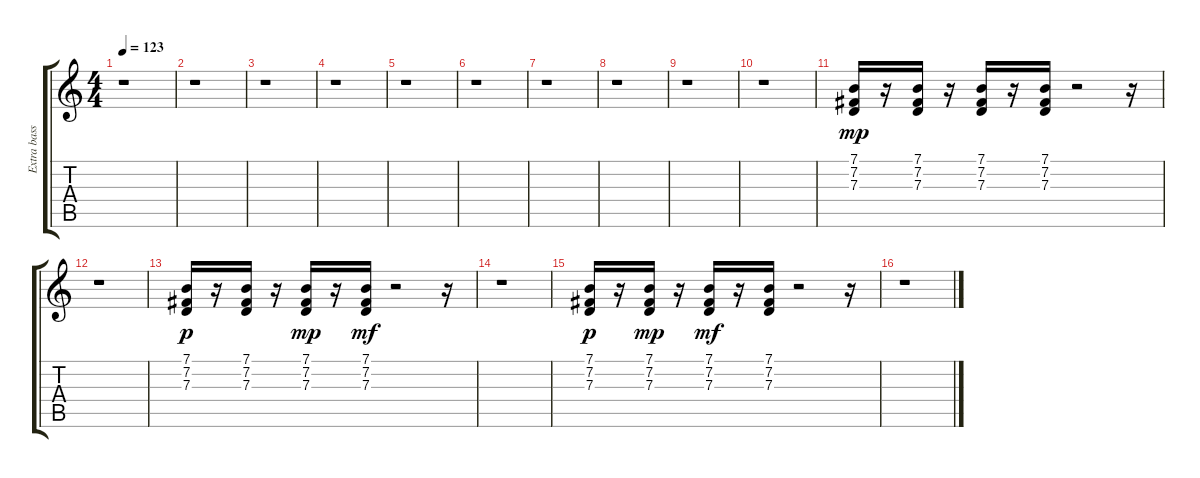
\track ("Extra bass" "Extra bass") {instrument clavinet}
\staff {score tabs}
\tuning (E4 B3 G3 D3 A2 E2) {hide}
\ts (4 4)
\tempo 123
\clef g2
\ks c
r.1{dy f} |
r.1 |
r.1 |
r.1 |
r.1 |
r.1 |
r.1 |
r.1 |
r.1 |
r.1 |
(7.1 7.2 7.3).16{dy mp} r.16 (7.1 7.2 7.3).16 r.16 (7.1 7.2 7.3).16 r.16 (7.1 7.2 7.3).16 r.2 r.16 |
r.1 |
(7.1 7.2 7.3).16{dy p} r.16 (7.1 7.2 7.3).16 r.16 (7.1 7.2 7.3).16{dy mp} r.16 (7.1 7.2 7.3).16{dy mf} r.2 r.16 |
r.1 |
(7.1 7.2 7.3).16{dy p} r.16 (7.1 7.2 7.3).16{dy mp} r.16 (7.1 7.2 7.3).16{dy mf} r.16 (7.1 7.2 7.3).16 r.2 r.16 |
r.1
